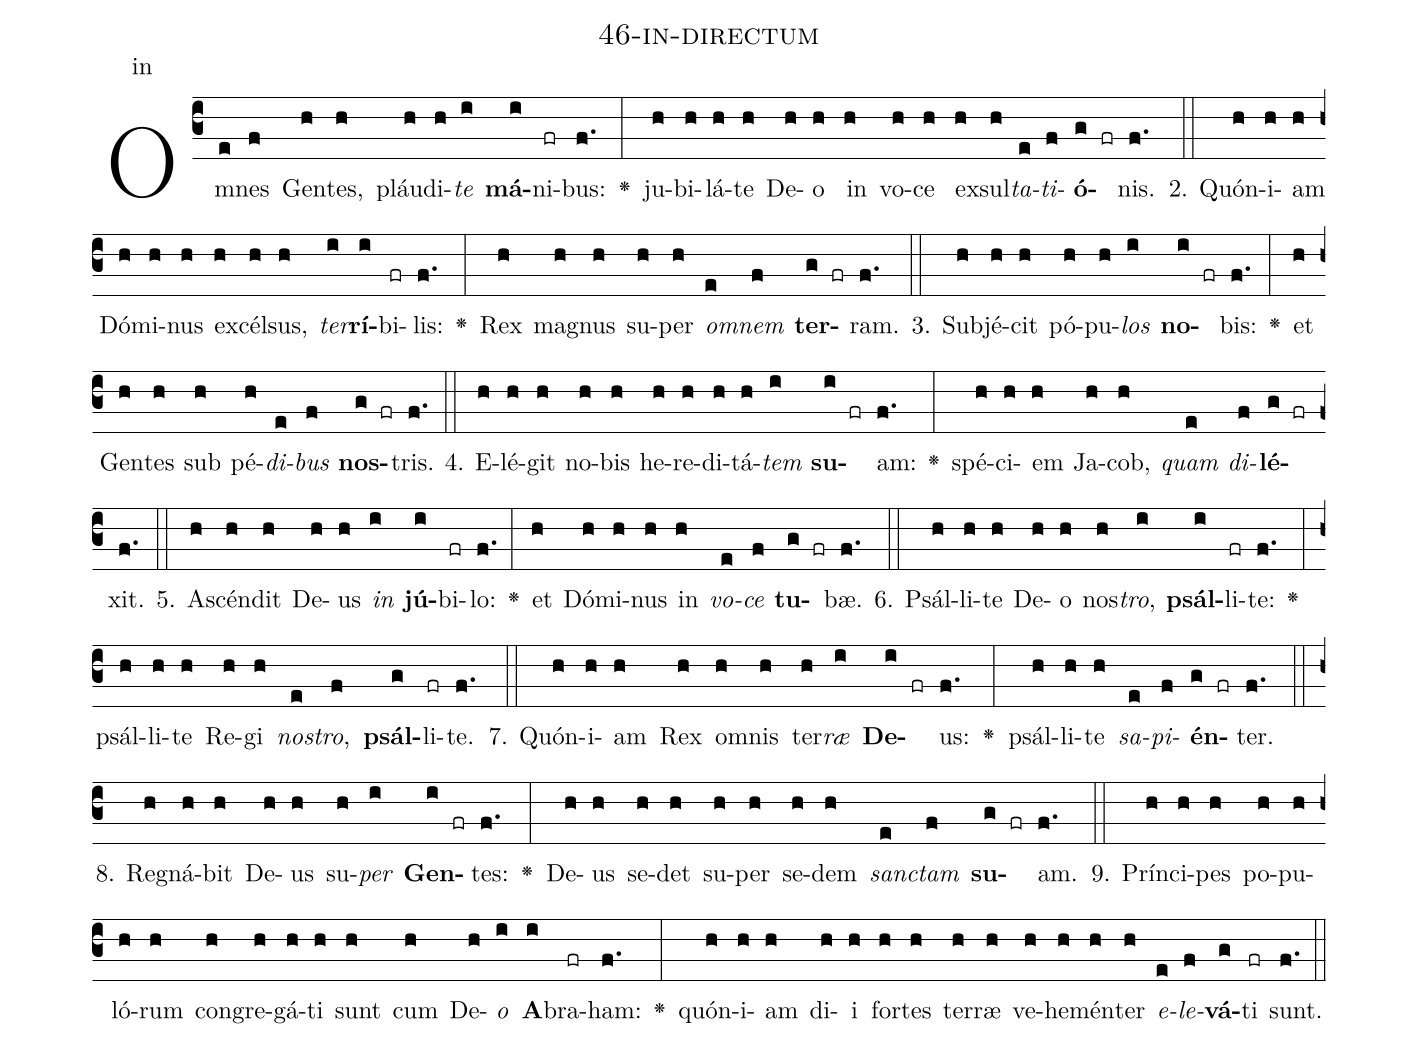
name: 46-in-directum;
annotation: in;
%%
(c3)Om(e)nes(f) Gen(h)tes,(h) pláu(h)di(h)<i>te</i>(i) <b>má</b>(i)ni(fr)bus:(f.) <v>\greheightstar</v>(:) ju(h)bi(h)lá(h)te(h) De(h)o(h) in(h) vo(h)ce(h) ex(h)sul(h)<i>ta</i>(e)<i>ti</i>(f)<b>ó</b>(g fr)nis.(f.) (::)
2. Quón(h)i(h)am(h) Dó(h)mi(h)nus(h) ex(h)cél(h)sus,(h) <i>ter</i>(i)<b>rí</b>(i)bi(fr)lis:(f.) <v>\greheightstar</v>(:) Rex(h) ma(h)gnus(h) su(h)per(h) <i>om</i>(e)<i>nem</i>(f) <b>ter</b>(g fr)ram.(f.) (::)
3. Sub(h)jé(h)cit(h) pó(h)pu(h)<i>los</i>(i) <b>no</b>(i fr)bis:(f.) <v>\greheightstar</v>(:) et(h) Gen(h)tes(h) sub(h) pé(h)<i>di</i>(e)<i>bus</i>(f) <b>nos</b>(g fr)tris.(f.) (::)
4. E(h)lé(h)git(h) no(h)bis(h) he(h)re(h)di(h)tá(h)<i>tem</i>(i) <b>su</b>(i fr)am:(f.) <v>\greheightstar</v>(:) spé(h)ci(h)em(h) Ja(h)cob,(h) <i>quam</i>(e) <i>di</i>(f)<b>lé</b>(g fr)xit.(f.) (::)
5. A(h)scén(h)dit(h) De(h)us(h) <i>in</i>(i) <b>jú</b>(i)bi(fr)lo:(f.) <v>\greheightstar</v>(:) et(h) Dó(h)mi(h)nus(h) in(h) <i>vo</i>(e)<i>ce</i>(f) <b>tu</b>(g fr)bæ.(f.) (::)
6. Psál(h)li(h)te(h) De(h)o(h) nos(h)<i>tro</i>,(i) <b>psál</b>(i)li(fr)te:(f.) <v>\greheightstar</v>(:) psál(h)li(h)te(h) Re(h)gi(h) <i>nos</i>(e)<i>tro</i>,(f) <b>psál</b>(g)li(fr)te.(f.) (::)
7. Quón(h)i(h)am(h) Rex(h) om(h)nis(h) ter(h)<i>ræ</i>(i) <b>De</b>(i fr)us:(f.) <v>\greheightstar</v>(:) psál(h)li(h)te(h) <i>sa</i>(e)<i>pi</i>(f)<b>én</b>(g fr)ter.(f.) (::)
8. Re(h)gná(h)bit(h) De(h)us(h) su(h)<i>per</i>(i) <b>Gen</b>(i fr)tes:(f.) <v>\greheightstar</v>(:) De(h)us(h) se(h)det(h) su(h)per(h) se(h)dem(h) <i>sanc</i>(e)<i>tam</i>(f) <b>su</b>(g fr)am.(f.) (::)
9. Prín(h)ci(h)pes(h) po(h)pu(h)ló(h)rum(h) con(h)gre(h)gá(h)ti(h) sunt(h) cum(h) De(h)<i>o</i>(i) <b>A</b>(i)bra(fr)ham:(f.) <v>\greheightstar</v>(:) quón(h)i(h)am(h) di(h)i(h) for(h)tes(h) ter(h)ræ(h) ve(h)he(h)mén(h)ter(h) <i>e</i>(e)<i>le</i>(f)<b>vá</b>(g)ti(fr) sunt.(f.) (::)
